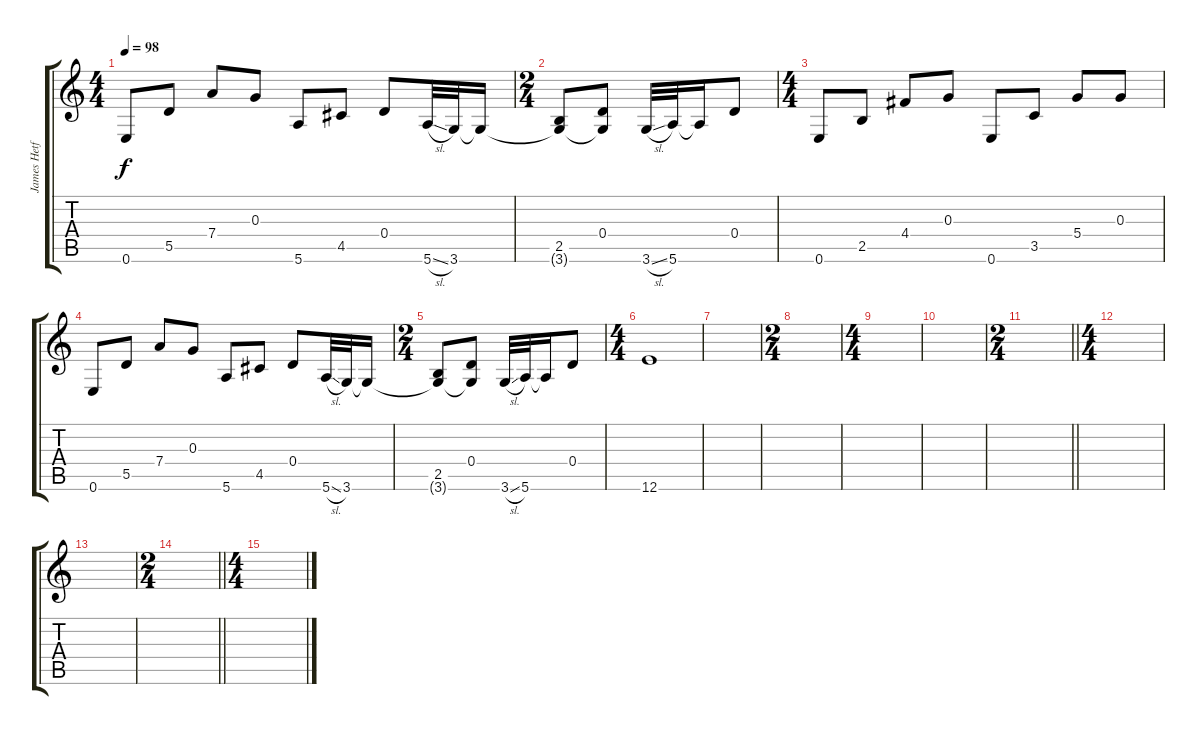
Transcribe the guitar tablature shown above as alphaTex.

\track ("James Hetfield" "James Hetf") {instrument electricguitarclean}
\staff {score tabs}
\tuning (E4 B3 G3 D3 A2 E2) {hide}
\ts (4 4)
\tempo 98
\clef g2
\ks c
0.6.8{dy f} 5.5.8 7.4.8 0.3.8 5.6.8 4.5.8 0.4.8 5.6{sl}.32 3.6.32 3.6{t}.16 |
\ts (2 4)
(2.5 3.6{t}).8 (0.4 3.6{t}).8 3.6{sl}.32 5.6.32 5.6{t}.16 0.4.8 |
\ts (4 4)
0.6.8 2.5.8 4.4.8 0.3.8 0.6.8 3.5.8 5.4.8 0.3.8 |
0.6.8 5.5.8 7.4.8 0.3.8 5.6.8 4.5.8 0.4.8 5.6{sl}.32 3.6.32 3.6{t}.16 |
\ts (2 4)
(2.5 3.6{t}).8 (0.4 3.6{t}).8 3.6{sl}.32 5.6.32 5.6{t}.16 0.4.8 |
\ts (4 4)
12.6.1{instrument distortionguitar} |
|
\ts (2 4)
|
\ts (4 4)
|
|
\ts (2 4)
\barLineRight lightlight
|
\ts (4 4)
|
|
\ts (2 4)
\barLineRight lightlight
|
\ts (4 4)
